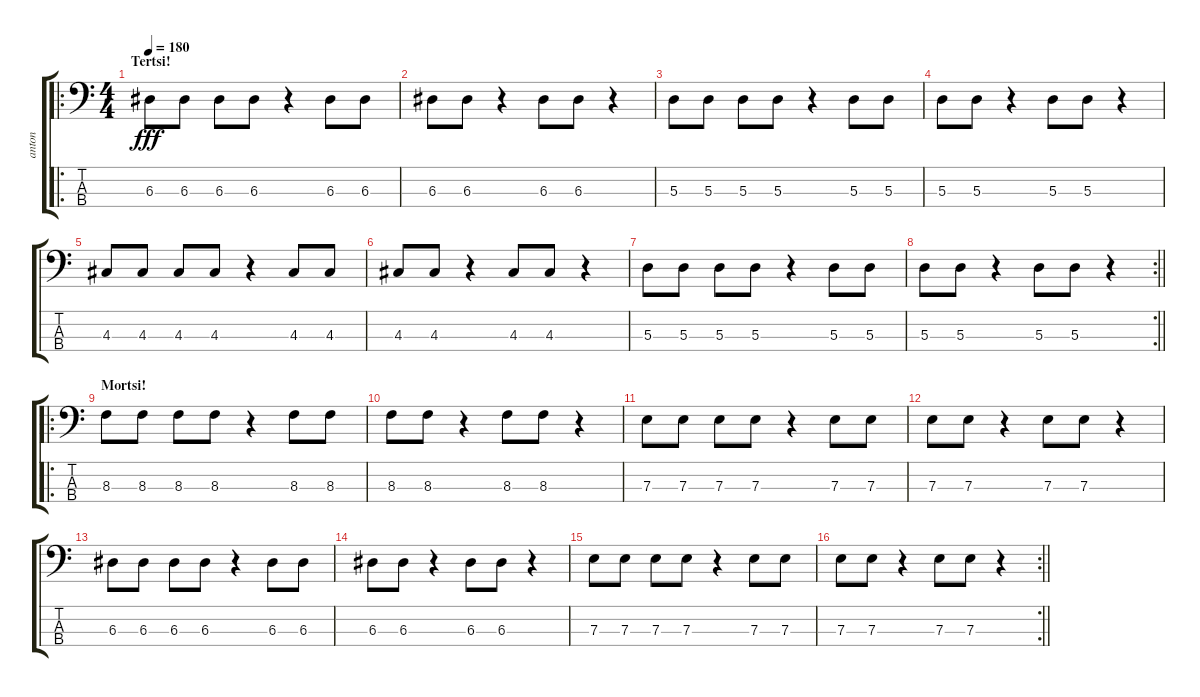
\track ("anton" "anton") {instrument electricbasspick}
\staff {score tabs}
\tuning (G2 D2 A1 D1) {hide}
\ro
\ts (4 4)
\section ("" "Tertsi!")
\tempo 180
\clef f4
\ks c
6.3.8{dy fff} 6.3.8 6.3.8 6.3.8 r.4 6.3.8 6.3.8 |
6.3.8 6.3.8 r.4 6.3.8 6.3.8 r.4 |
5.3.8 5.3.8 5.3.8 5.3.8 r.4 5.3.8 5.3.8 |
5.3.8 5.3.8 r.4 5.3.8 5.3.8 r.4 |
4.3.8 4.3.8 4.3.8 4.3.8 r.4 4.3.8 4.3.8 |
4.3.8 4.3.8 r.4 4.3.8 4.3.8 r.4 |
5.3.8 5.3.8 5.3.8 5.3.8 r.4 5.3.8 5.3.8 |
\rc 2
\barLineRight lightlight
5.3.8 5.3.8 r.4 5.3.8 5.3.8 r.4 |
\ro
\section ("" "Mortsi!")
8.3.8 8.3.8 8.3.8 8.3.8 r.4 8.3.8 8.3.8 |
8.3.8 8.3.8 r.4 8.3.8 8.3.8 r.4 |
7.3.8 7.3.8 7.3.8 7.3.8 r.4 7.3.8 7.3.8 |
7.3.8 7.3.8 r.4 7.3.8 7.3.8 r.4 |
6.3.8 6.3.8 6.3.8 6.3.8 r.4 6.3.8 6.3.8 |
6.3.8 6.3.8 r.4 6.3.8 6.3.8 r.4 |
7.3.8 7.3.8 7.3.8 7.3.8 r.4 7.3.8 7.3.8 |
\rc 2
\barLineRight lightlight
7.3.8 7.3.8 r.4 7.3.8 7.3.8 r.4
